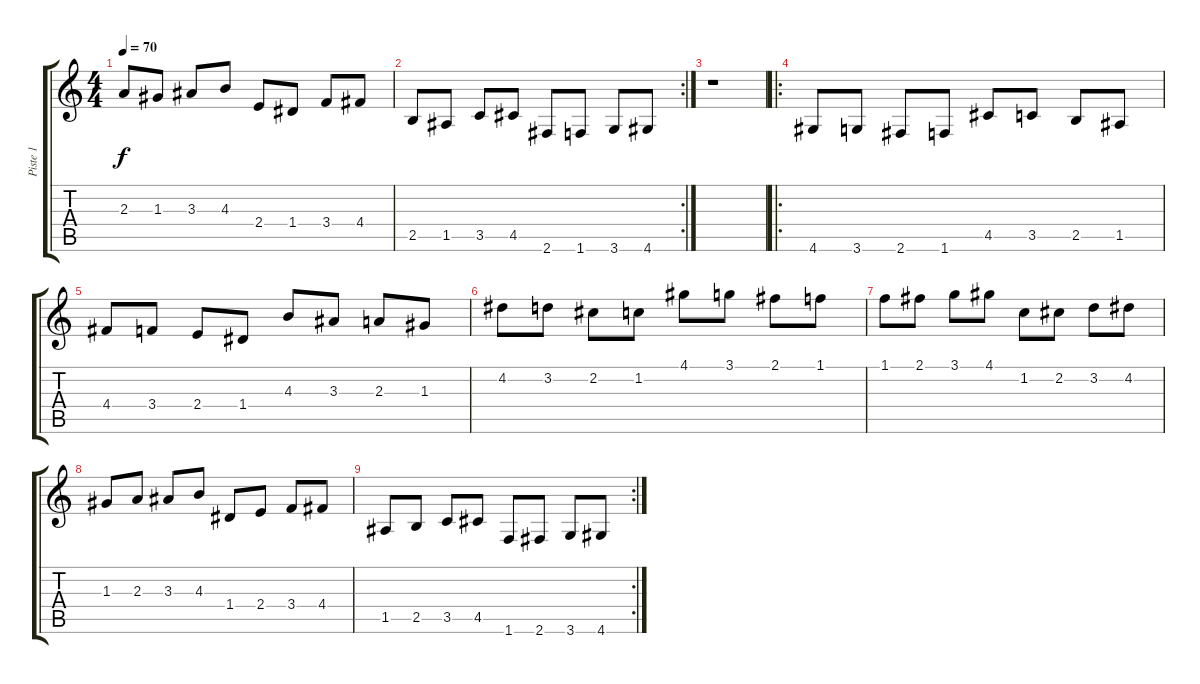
\track ("Piste 1" "Piste 1") {instrument acousticguitarnylon}
\staff {score tabs}
\tuning (E4 B3 G3 D3 A2 E2) {hide}
\ts (4 4)
\tempo 70
\clef g2
\ks c
2.3.8{dy f} 1.3.8 3.3.8 4.3.8 2.4.8 1.4.8 3.4.8 4.4.8 |
\rc 2
2.5.8 1.5.8 3.5.8 4.5.8 2.6.8 1.6.8 3.6.8 4.6.8 |
r.1 |
\ro
4.6.8 3.6.8 2.6.8 1.6.8 4.5.8 3.5.8 2.5.8 1.5.8 |
4.4.8 3.4.8 2.4.8 1.4.8 4.3.8 3.3.8 2.3.8 1.3.8 |
4.2.8 3.2.8 2.2.8 1.2.8 4.1.8 3.1.8 2.1.8 1.1.8 |
1.1.8 2.1.8 3.1.8 4.1.8 1.2.8 2.2.8 3.2.8 4.2.8 |
1.3.8 2.3.8 3.3.8 4.3.8 1.4.8 2.4.8 3.4.8 4.4.8 |
\rc 2
1.5.8 2.5.8 3.5.8 4.5.8 1.6.8 2.6.8 3.6.8 4.6.8
